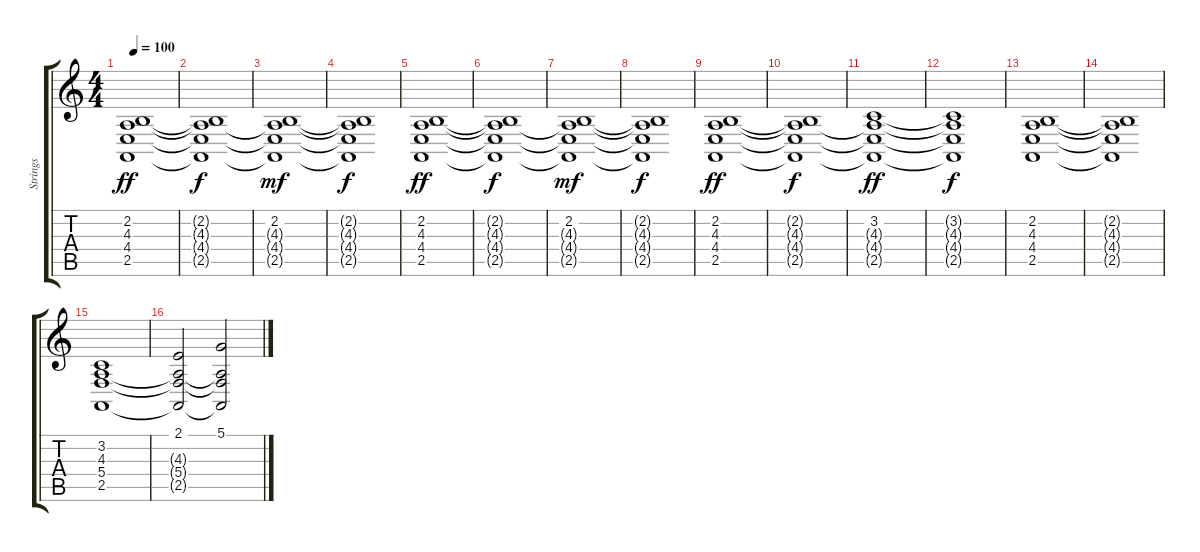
\track ("Strings" "Strings") {instrument stringensemble1}
\staff {score tabs}
\tuning (D4 A3 F3 C3 G2 D2) {hide}
\ts (4 4)
\tempo 100
\clef g2
\ks c
(2.2 4.3 4.4 2.5).1{dy ff volume 6} |
(2.2{t} 4.3{t} 4.4{t} 2.5{t}).1{dy f} |
(2.2 4.3{t} 4.4{t} 2.5{t}).1{dy mf} |
(2.2{t} 4.3{t} 4.4{t} 2.5{t}).1{dy f} |
(2.2 4.3 4.4 2.5).1{dy ff} |
(2.2{t} 4.3{t} 4.4{t} 2.5{t}).1{dy f} |
(2.2 4.3{t} 4.4{t} 2.5{t}).1{dy mf} |
(2.2{t} 4.3{t} 4.4{t} 2.5{t}).1{dy f} |
(2.2 4.3 4.4 2.5).1{dy ff} |
(2.2{t} 4.3{t} 4.4{t} 2.5{t}).1{dy f} |
(3.2 4.3{t} 4.4{t} 2.5{t}).1{dy ff} |
(3.2{t} 4.3{t} 4.4{t} 2.5{t}).1{dy f} |
(2.2 4.3 4.4 2.5).1 |
(2.2{t} 4.3{t} 4.4{t} 2.5{t}).1 |
(3.2 4.3 5.4 2.5).1{volume 11} |
(2.1 4.3{t} 5.4{t} 2.5{t}).2 (5.1 4.3{t} 5.4{t} 2.5{t}).2
